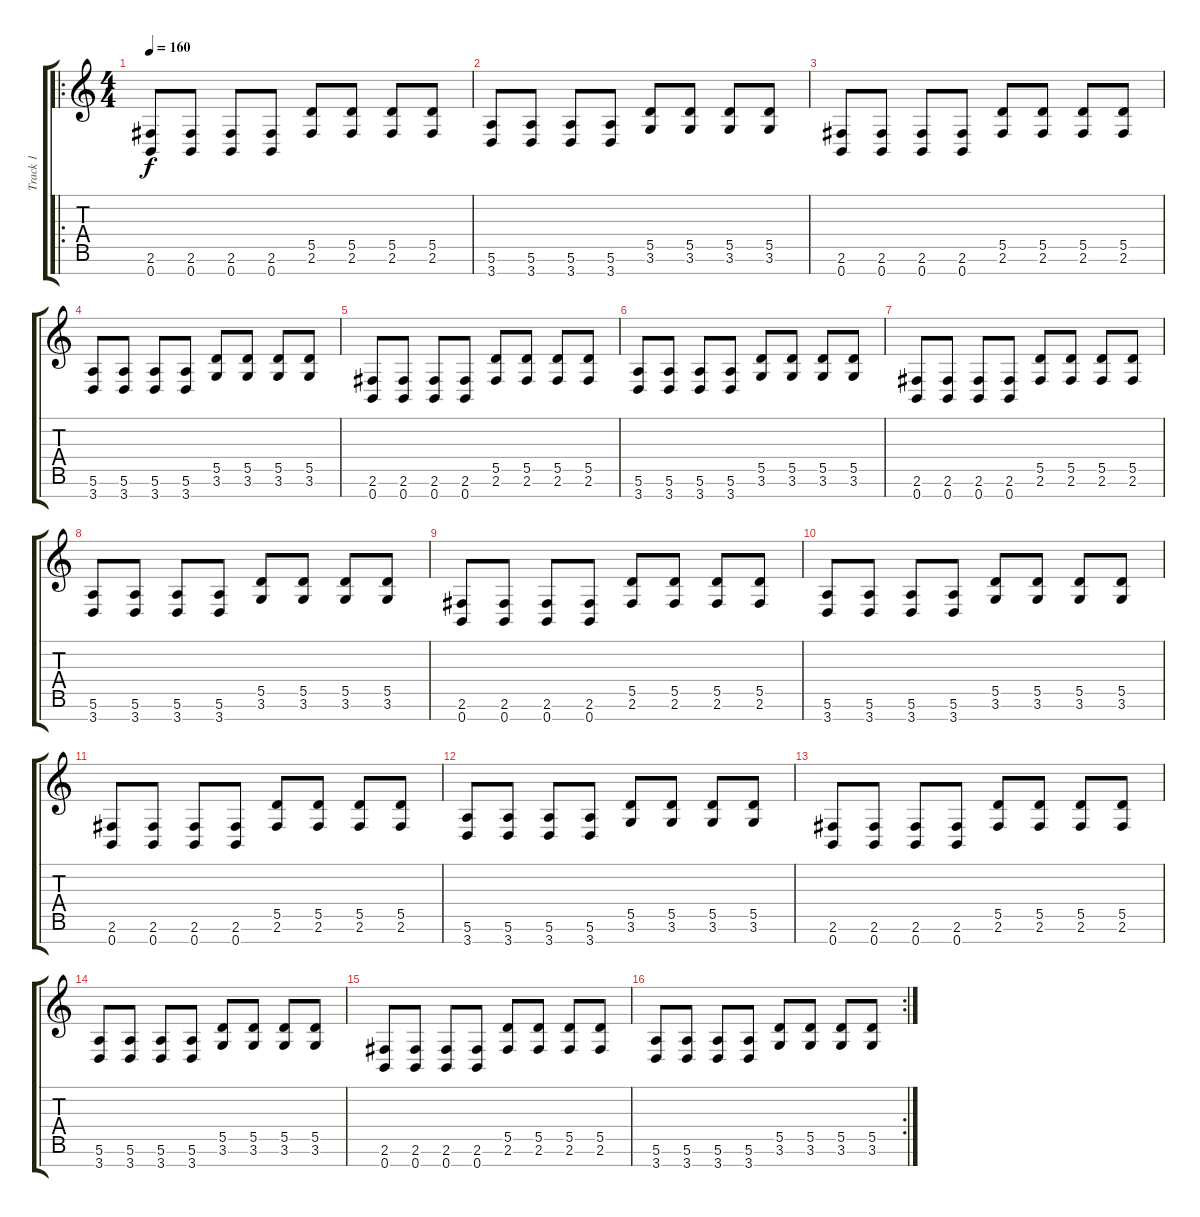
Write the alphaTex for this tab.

\track ("Track 1" "Track 1") {instrument distortionguitar}
\staff {score tabs}
\tuning (E4 B3 G3 D3 A2 E2 B1) {hide}
\ro
\ts (4 4)
\tempo 160
\clef g2
\ks c
(2.6 0.7).8{dy f} (2.6 0.7).8 (2.6 0.7).8 (2.6 0.7).8 (5.5 2.6).8 (5.5 2.6).8 (5.5 2.6).8 (5.5 2.6).8 |
(5.6 3.7).8 (5.6 3.7).8 (5.6 3.7).8 (5.6 3.7).8 (5.5 3.6).8 (5.5 3.6).8 (5.5 3.6).8 (5.5 3.6).8 |
(2.6 0.7).8 (2.6 0.7).8 (2.6 0.7).8 (2.6 0.7).8 (5.5 2.6).8 (5.5 2.6).8 (5.5 2.6).8 (5.5 2.6).8 |
(5.6 3.7).8 (5.6 3.7).8 (5.6 3.7).8 (5.6 3.7).8 (5.5 3.6).8 (5.5 3.6).8 (5.5 3.6).8 (5.5 3.6).8 |
(2.6 0.7).8 (2.6 0.7).8 (2.6 0.7).8 (2.6 0.7).8 (5.5 2.6).8 (5.5 2.6).8 (5.5 2.6).8 (5.5 2.6).8 |
(5.6 3.7).8 (5.6 3.7).8 (5.6 3.7).8 (5.6 3.7).8 (5.5 3.6).8 (5.5 3.6).8 (5.5 3.6).8 (5.5 3.6).8 |
(2.6 0.7).8 (2.6 0.7).8 (2.6 0.7).8 (2.6 0.7).8 (5.5 2.6).8 (5.5 2.6).8 (5.5 2.6).8 (5.5 2.6).8 |
(5.6 3.7).8 (5.6 3.7).8 (5.6 3.7).8 (5.6 3.7).8 (5.5 3.6).8 (5.5 3.6).8 (5.5 3.6).8 (5.5 3.6).8 |
(2.6 0.7).8 (2.6 0.7).8 (2.6 0.7).8 (2.6 0.7).8 (5.5 2.6).8 (5.5 2.6).8 (5.5 2.6).8 (5.5 2.6).8 |
(5.6 3.7).8 (5.6 3.7).8 (5.6 3.7).8 (5.6 3.7).8 (5.5 3.6).8 (5.5 3.6).8 (5.5 3.6).8 (5.5 3.6).8 |
(2.6 0.7).8 (2.6 0.7).8 (2.6 0.7).8 (2.6 0.7).8 (5.5 2.6).8 (5.5 2.6).8 (5.5 2.6).8 (5.5 2.6).8 |
(5.6 3.7).8 (5.6 3.7).8 (5.6 3.7).8 (5.6 3.7).8 (5.5 3.6).8 (5.5 3.6).8 (5.5 3.6).8 (5.5 3.6).8 |
(2.6 0.7).8 (2.6 0.7).8 (2.6 0.7).8 (2.6 0.7).8 (5.5 2.6).8 (5.5 2.6).8 (5.5 2.6).8 (5.5 2.6).8 |
(5.6 3.7).8 (5.6 3.7).8 (5.6 3.7).8 (5.6 3.7).8 (5.5 3.6).8 (5.5 3.6).8 (5.5 3.6).8 (5.5 3.6).8 |
(2.6 0.7).8 (2.6 0.7).8 (2.6 0.7).8 (2.6 0.7).8 (5.5 2.6).8 (5.5 2.6).8 (5.5 2.6).8 (5.5 2.6).8 |
\rc 2
(5.6 3.7).8 (5.6 3.7).8 (5.6 3.7).8 (5.6 3.7).8 (5.5 3.6).8 (5.5 3.6).8 (5.5 3.6).8 (5.5 3.6).8
